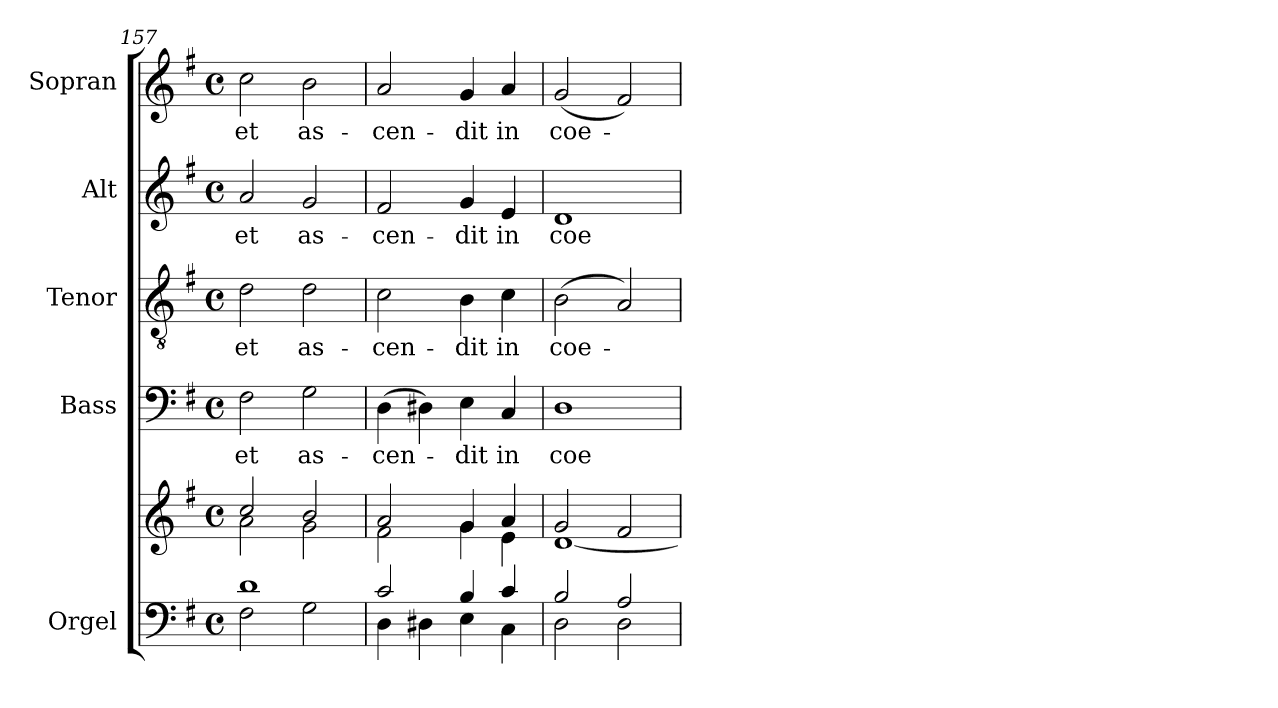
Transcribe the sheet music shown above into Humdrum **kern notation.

**kern	**kern	**kern	**text	**kern	**text	**kern	**text	**kern	**text
*part5	*part5	*part4	*part4	*part3	*part3	*part2	*part2	*part1	*part1
*staff6	*staff5	*staff4	*staff4	*staff3	*staff3	*staff2	*staff2	*staff1	*staff1
*I"Orgel	*	*I"Bass	*	*I"Tenor	*	*I"Alt	*	*I"Sopran	*
*I'Org.	*	*I'B.	*	*I'T.	*	*I'A.	*	*I'S.	*
*clefF4	*clefG2	*clefF4	*	*clefGv2	*	*clefG2	*	*clefG2	*
*k[f#]	*k[f#]	*k[f#]	*	*k[f#]	*	*k[f#]	*	*k[f#]	*
*G:	*G:	*G:	*	*G:	*	*G:	*	*G:	*
*M4/4	*M4/4	*M4/4	*	*M4/4	*	*M4/4	*	*M4/4	*
*met(c)	*met(c)	*met(c)	*	*met(c)	*	*met(c)	*	*met(c)	*
=157	=157	=157	=157	=157	=157	=157	=157	=157	=157
*^	*^	*	*	*	*	*	*	*	*
!	!	!	!	!	!LO:LY:b	!	!LO:LY:b	!	!LO:LY:b	!	!LO:LY:b
1d	2F#\	2cc/	2a\	2F#\	et	2d\	et	2a/	et	2cc\	et
!	!	!	!	!	!LO:LY:b	!	!LO:LY:b	!	!LO:LY:b	!	!LO:LY:b
.	2G\	2b/	2g\	2G\	as-	2d\	as-	2g/	as-	2b\	as-
!!LO:PB:g=z
=158	=158	=158	=158	=158	=158	=158	=158	=158	=158	=158	=158
!	!	!	!	!	!LO:LY:b	!	!LO:LY:b	!	!LO:LY:b	!	!LO:LY:b
2c/	4D\	2a/	2f#\	(>4D\	-cen-	2c\	-cen-	2f#/	-cen-	2a/	-cen-
.	4D#X\	.	.	4D#X\)	.	.	.	.	.	.	.
!	!	!	!	!	!LO:LY:b	!	!LO:LY:b	!	!LO:LY:b	!	!LO:LY:b
4B/	4E\	4g/	4g\	4E\	-dit	4B\	-dit	4g/	-dit	4g/	-dit
!	!	!	!	!	!LO:LY:b	!	!LO:LY:b	!	!LO:LY:b	!	!LO:LY:b
4c/	4C\	4a/	4e\	4C/	in	4c\	in	4e/	in	4a/	in
=159	=159	=159	=159	=159	=159	=159	=159	=159	=159	=159	=159
!	!	!	!	!	!LO:LY:b	!	!LO:LY:b	!	!LO:LY:b	!	!LO:LY:b
2B/	2D\	2g/	[<1d	1D	coe-	(>2B\	coe-	1d	coe-	(<2g/	coe-
2A/	2D\	2f#/	.	.	.	2A/)	.	.	.	2f#/)	.
*v	*v	*	*	*	*	*	*	*	*	*	*
*	*v	*v	*	*	*	*	*	*	*	*
=	=	=	=	=	=	=	=	=	=
*-	*-	*-	*-	*-	*-	*-	*-	*-	*-
